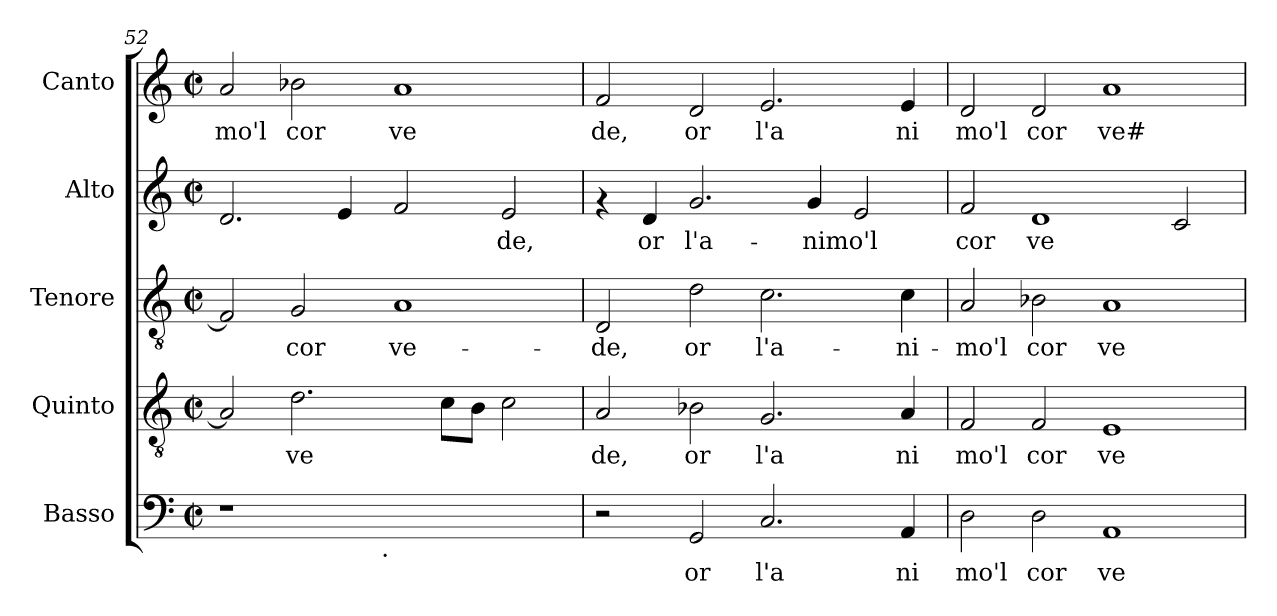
**kern	**text	**kern	**text	**kern	**text	**kern	**text	**kern	**text
*part5	*part5	*part4	*part4	*part3	*part3	*part2	*part2	*part1	*part1
*staff5	*staff5	*staff4	*staff4	*staff3	*staff3	*staff2	*staff2	*staff1	*staff1
*I"Basso	*	*I"Quinto	*	*I"Tenore	*	*I"Alto	*	*I"Canto	*
*clefF4	*	*clefGv2	*	*clefGv2	*	*clefG2	*	*clefG2	*
*k[]	*	*k[]	*	*k[]	*	*k[]	*	*k[]	*
*C:	*	*C:	*	*C:	*	*C:	*	*C:	*
*M2/2	*	*M2/2	*	*M2/2	*	*M2/2	*	*M2/2	*
*met(c|)	*	*met(c|)	*	*met(c|)	*	*met(c|)	*	*met(c|)	*
=52	=52	=52	=52	=52	=52	=52	=52	=52	=52
!	!	!	!LO:LY:b:cj	!	!LO:LY:b:cj	!	!LO:LY:b:cj	!	!LO:LY:b:cj
*^	*	*	*	*	*	*	*	*	*
1r	2ryy	.	2A/]	.	2F/]	.	2.d/	--	2a/	mo'l
!	!	!	!	!LO:LY:b:cj	!	!LO:LY:b:cj	!	!	!	!LO:LY:b:cj
.	4...ryy	.	2.d\	ve	2G/	cor	.	.	2b-X\	cor
!	!	!	!	!	!	!	!	!LO:LY:b:cj	!	!
.	.	.	.	.	.	.	4e/	--	.	.
!	!LO:TX:b:t=.	!	!	!	!	!	!	!	!	!
.	1ryy	.	.	.	.	.	.	.	.	.
!	!	!	!	!	!	!LO:LY:b:cj	!	!LO:LY:b:cj	!	!LO:LY:b:cj
1ryy	.	.	.	.	1A	ve-	2f/	--	1a	ve
!	!	!	!	!LO:LY:b:cj	!	!	!	!	!	!
.	.	.	8c\L	.	.	.	.	.	.	.
!	!	!	!	!LO:LY:b:cj	!	!	!	!	!	!
.	.	.	8B\J	.	.	.	.	.	.	.
!	!	!	!	!LO:LY:b:cj	!	!	!	!LO:LY:b:cj	!	!
.	.	.	2c\	.	.	.	2e/	-de,	.	.
.	32ryy	.	.	.	.	.	.	.	.	.
=53	=53	=53	=53	=53	=53	=53	=53	=53	=53	=53
!	!	!	!	!LO:LY:b:cj	!	!LO:LY:b:cj	!	!	!	!LO:LY:b:cj
*v	*v	*	*	*	*	*	*	*	*	*
2r	.	2A/	de,	2D/	-de,	4rf	.	2f/	de,
!	!	!	!	!	!	!	!LO:LY:b:cj	!	!
.	.	.	.	.	.	4d/	or	.	.
!	!LO:LY:b:cj	!	!LO:LY:b:cj	!	!LO:LY:b:cj	!	!LO:LY:b:cj	!	!LO:LY:b:cj
2GG/	or	2B-\	or	2d\	or	2.g/	l'a-	2d/	or
!	!LO:LY:b:cj	!	!LO:LY:b:cj	!	!LO:LY:b:cj	!	!	!	!LO:LY:b:cj
2.C/	l'a	2.G/	l'a	2.c\	l'a-	.	.	2.e/	l'a
!	!	!	!	!	!	!	!LO:LY:b:cj	!	!
.	.	.	.	.	.	4g/	-nimo'l	.	.
!	!	!	!	!	!	!	!LO:LY:b:cj	!	!
.	.	.	.	.	.	2e/	.	.	.
!	!LO:LY:b:cj	!	!LO:LY:b:cj	!	!LO:LY:b:cj	!	!	!	!LO:LY:b:cj
4AA/	ni	4A/	ni	4c\	-ni-	.	.	4e/	ni
=54	=54	=54	=54	=54	=54	=54	=54	=54	=54
!	!LO:LY:b:cj	!	!LO:LY:b:cj	!	!LO:LY:b:cj	!	!LO:LY:b:cj	!	!LO:LY:b:cj
2D\	mo'l	2F/	mo'l	2A/	-mo'l	2f/	cor	2d/	mo'l
!	!LO:LY:b:cj	!	!LO:LY:b:cj	!	!LO:LY:b:cj	!	!LO:LY:b:cj	!	!LO:LY:b:cj
2D\	cor	2F/	cor	2B-X\	cor	1d	ve-	2d/	cor
!	!LO:LY:b:cj	!	!LO:LY:b:cj	!	!LO:LY:b:cj	!	!	!	!LO:LY:b:cj
1AA	ve	1E	ve	1A	ve-	.	.	1a	ve#
!	!	!	!	!	!	!	!LO:LY:b:cj	!	!
.	.	.	.	.	.	2c/	--	.	.
=	=	=	=	=	=	=	=	=	=
*-	*-	*-	*-	*-	*-	*-	*-	*-	*-
